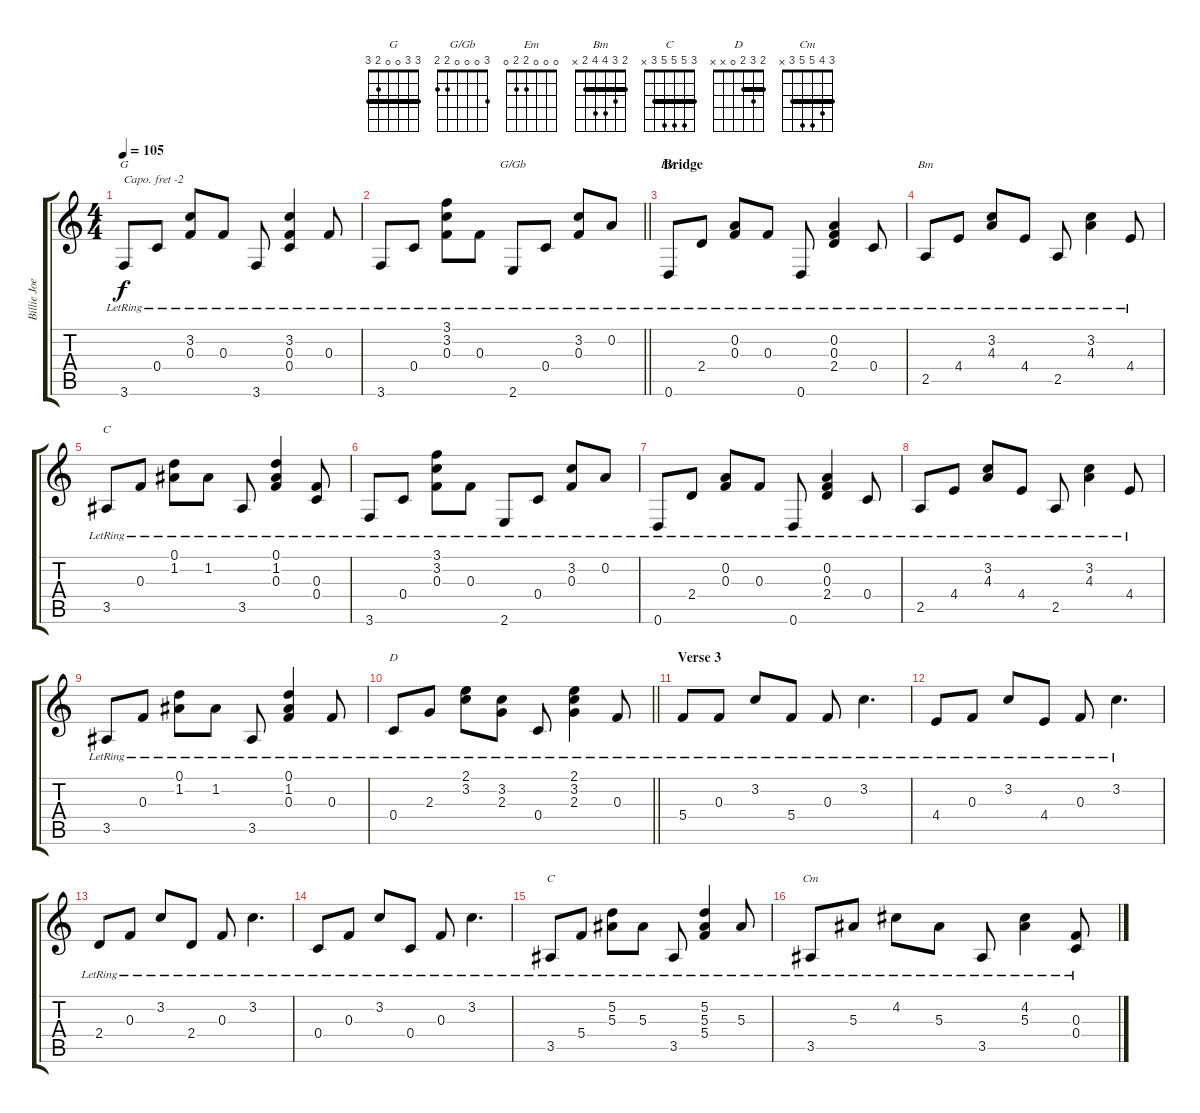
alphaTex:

\track ("Billie Joe Armstrong - Guitar 1" "Billie Joe") {instrument acousticguitarsteel}
\staff {score tabs}
\capo -2
\tuning (E4 B3 G3 D3 A2 E2) {hide}
\chord ("G" 3 3 0 0 2 3) {barre 3}
\chord ("G/Gb" 3 0 0 0 2 2)
\chord ("Em" 0 0 0 2 2 0)
\chord ("Bm" 2 3 4 4 2 x) {barre 2}
\chord ("C" 0 1 0 2 3 x)
\chord ("D" 2 3 2 0 x x) {barre 2}
\chord ("C" 3 5 5 5 3 x) {barre 3}
\chord ("Cm" 3 4 5 5 3 x) {barre 3}
\ts (4 4)
\tempo 105
\clef g2
\ks c
3.6{lr}.8{ch "G" dy f} 0.4{lr}.8 (3.2{lr} 0.3{lr}).8 0.3{lr}.8 3.6{lr}.8 (3.2{lr} 0.3{lr} 0.4{lr}).4 0.3{lr}.8 |
\barLineRight lightlight
3.6{lr}.8 0.4{lr}.8 (3.1{lr} 3.2{lr} 0.3{lr}).8 0.3{lr}.8 2.6{lr}.8{ch "G/Gb"} 0.4{lr}.8 (3.2{lr} 0.3{lr}).8 0.2{lr}.8 |
\section ("" "Bridge")
0.6{lr}.8{ch "Em"} 2.4{lr}.8 (0.2{lr} 0.3{lr}).8 0.3{lr}.8 0.6{lr}.8 (0.2{lr} 0.3{lr} 2.4{lr}).4 0.4{lr}.8 |
2.5{lr}.8{ch "Bm"} 4.4{lr}.8 (3.2{lr} 4.3{lr}).8 4.4{lr}.8 2.5{lr}.8 (3.2{lr} 4.3{lr}).4 4.4{lr}.8 |
3.5{lr}.8{ch "C"} 0.3{lr}.8 (0.1{lr} 1.2{lr}).8 1.2{lr}.8 3.5{lr}.8 (0.1{lr} 1.2{lr} 0.3{lr}).4 (0.3{lr} 0.4{lr}).8 |
3.6{lr}.8 0.4{lr}.8 (3.1{lr} 3.2{lr} 0.3{lr}).8 0.3{lr}.8 2.6{lr}.8 0.4{lr}.8 (3.2{lr} 0.3{lr}).8 0.2{lr}.8 |
0.6{lr}.8 2.4{lr}.8 (0.2{lr} 0.3{lr}).8 0.3{lr}.8 0.6{lr}.8 (0.2{lr} 0.3{lr} 2.4{lr}).4 0.4{lr}.8 |
2.5{lr}.8 4.4{lr}.8 (3.2{lr} 4.3{lr}).8 4.4{lr}.8 2.5{lr}.8 (3.2{lr} 4.3{lr}).4 4.4{lr}.8 |
3.5{lr}.8 0.3{lr}.8 (0.1{lr} 1.2{lr}).8 1.2{lr}.8 3.5{lr}.8 (0.1{lr} 1.2{lr} 0.3{lr}).4 0.3{lr}.8 |
\barLineRight lightlight
0.4{lr}.8{ch "D"} 2.3{lr}.8 (2.1{lr} 3.2{lr}).8 (3.2{lr} 2.3{lr}).8 0.4{lr}.8 (2.1{lr} 3.2{lr} 2.3{lr}).4 0.3{lr}.8 |
\section ("" "Verse 3")
5.4{lr}.8 0.3{lr}.8 3.2{lr}.8 5.4{lr}.8 0.3{lr}.8 3.2{lr}.4{d} |
4.4{lr}.8 0.3{lr}.8 3.2{lr}.8 4.4{lr}.8 0.3{lr}.8 3.2{lr}.4{d} |
2.4{lr}.8 0.3{lr}.8 3.2{lr}.8 2.4{lr}.8 0.3{lr}.8 3.2{lr}.4{d} |
0.4{lr}.8 0.3{lr}.8 3.2{lr}.8 0.4{lr}.8 0.3{lr}.8 3.2{lr}.4{d} |
3.5{lr}.8{ch "C"} 5.4{lr}.8 (5.2{lr} 5.3{lr}).8 5.3{lr}.8 3.5{lr}.8 (5.2{lr} 5.3{lr} 5.4{lr}).4 5.3{lr}.8 |
3.5{lr}.8{ch "Cm"} 5.3{lr}.8 4.2{lr}.8 5.3{lr}.8 3.5{lr}.8 (4.2{lr} 5.3{lr}).4 (0.3{lr} 0.4{lr}).8
